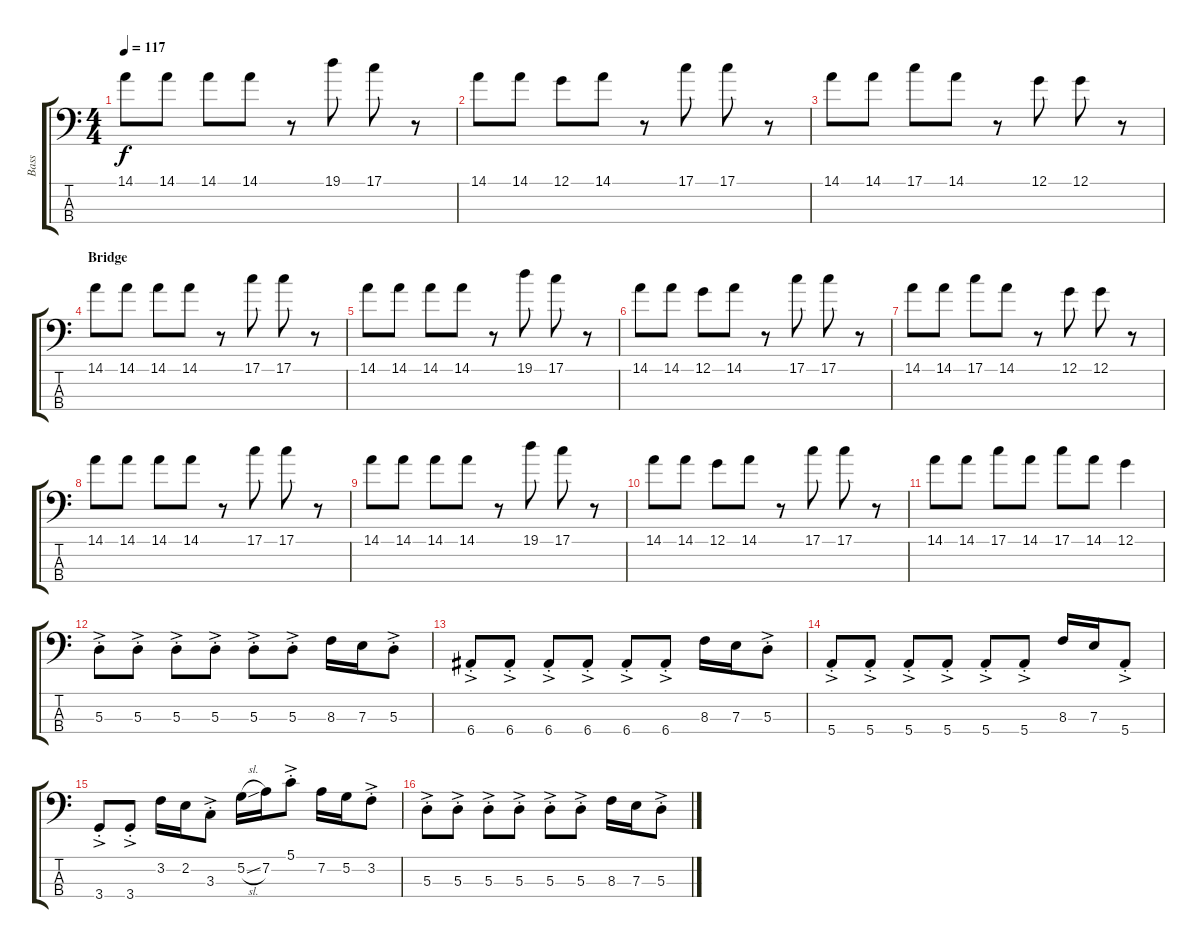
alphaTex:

\track ("Bass" "Bass") {instrument slapbass1}
\staff {score tabs}
\tuning (G2 D2 A1 E1) {hide}
\ts (4 4)
\tempo 117
\clef f4
\ks c
14.1.8{dy f} 14.1.8 14.1.8 14.1.8 r.8 19.1.8 17.1.8 r.8 |
14.1.8 14.1.8 12.1.8 14.1.8 r.8 17.1.8 17.1.8 r.8 |
14.1.8 14.1.8 17.1.8 14.1.8 r.8 12.1.8 12.1.8 r.8 |
\section ("" "Bridge")
14.1.8 14.1.8 14.1.8 14.1.8 r.8 17.1.8 17.1.8 r.8 |
14.1.8 14.1.8 14.1.8 14.1.8 r.8 19.1.8 17.1.8 r.8 |
14.1.8 14.1.8 12.1.8 14.1.8 r.8 17.1.8 17.1.8 r.8 |
14.1.8 14.1.8 17.1.8 14.1.8 r.8 12.1.8 12.1.8 r.8 |
14.1.8 14.1.8 14.1.8 14.1.8 r.8 17.1.8 17.1.8 r.8 |
14.1.8 14.1.8 14.1.8 14.1.8 r.8 19.1.8 17.1.8 r.8 |
14.1.8 14.1.8 12.1.8 14.1.8 r.8 17.1.8 17.1.8 r.8 |
14.1.8 14.1.8 17.1.8 14.1.8 17.1.8 14.1.8 12.1.4 |
5.3{ac st}.8 5.3{ac st}.8 5.3{ac st}.8 5.3{ac st}.8 5.3{ac st}.8 5.3{ac st}.8 8.3.16 7.3.16 5.3{ac st}.8 |
6.4{ac st}.8 6.4{ac st}.8 6.4{ac st}.8 6.4{ac st}.8 6.4{ac st}.8 6.4{ac st}.8 8.3.16 7.3.16 5.3{ac st}.8 |
5.4{ac st}.8 5.4{ac st}.8 5.4{ac st}.8 5.4{ac st}.8 5.4{ac st}.8 5.4{ac st}.8 8.3.16 7.3.16 5.4{ac st}.8 |
3.4{ac st}.8 3.4{ac st}.8 3.2.16 2.2.16 3.3{ac st}.8 5.2{sl}.16 7.2.16 5.1{ac st}.8 7.2.16 5.2.16 3.2{ac st}.8 |
5.3{ac st}.8 5.3{ac st}.8 5.3{ac st}.8 5.3{ac st}.8 5.3{ac st}.8 5.3{ac st}.8 8.3.16 7.3.16 5.3{ac st}.8
